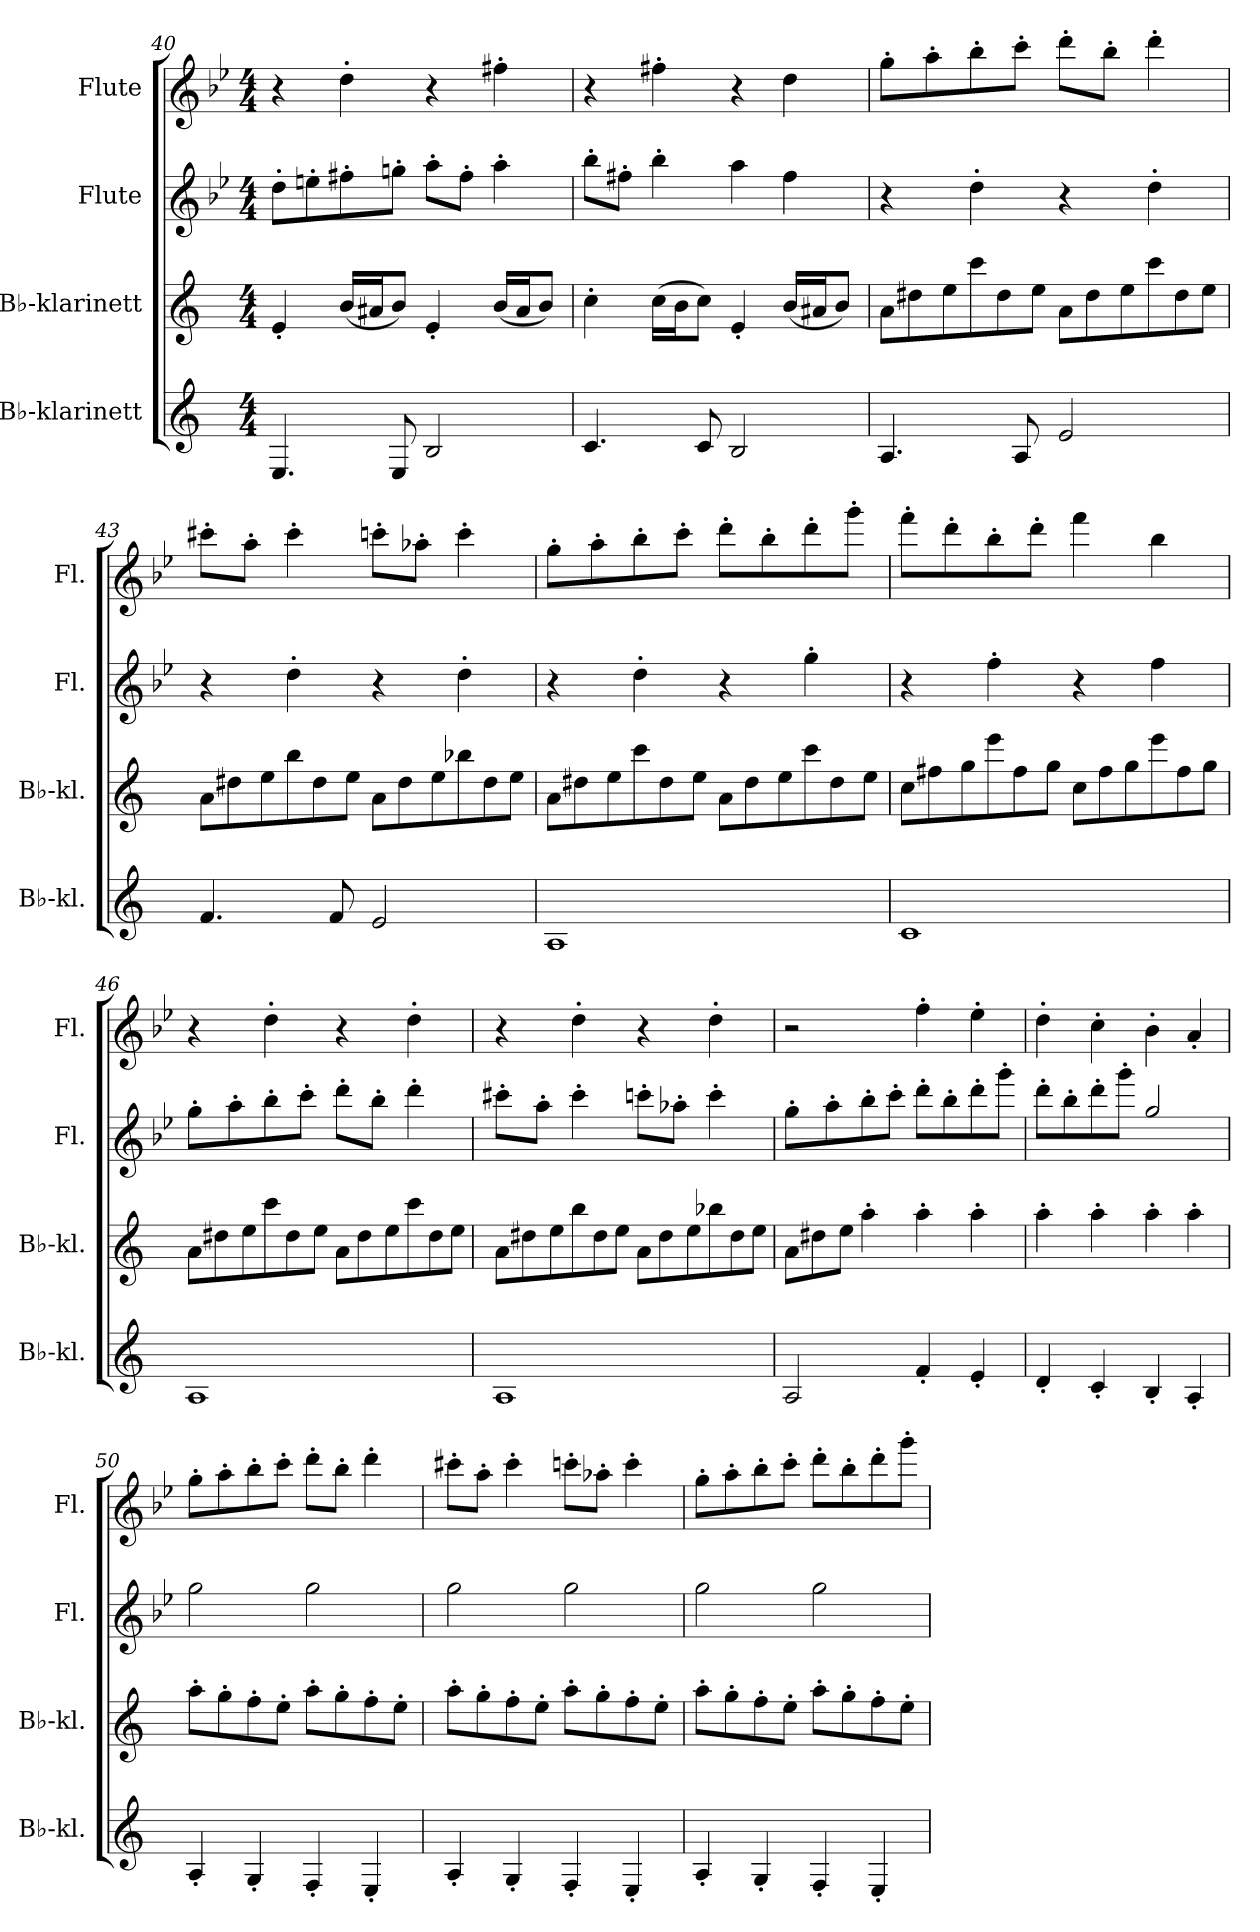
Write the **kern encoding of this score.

**kern	**kern	**kern	**kern
*part4	*part3	*part2	*part1
*staff4	*staff3	*staff2	*staff1
*I"B♭-klarinett	*I"B♭-klarinett	*I"Flute	*I"Flute
*I'B♭-kl.	*I'B♭-kl.	*I'Fl.	*I'Fl.
*clefG2	*clefG2	*clefG2	*clefG2
*ITrd1c2	*ITrd1c2	*	*
*k[b-e-]	*k[b-e-]	*k[b-e-]	*k[b-e-]
*M4/4	*M4/4	*M4/4	*M4/4
=40	=40	=40	=40
4.D/	4d'/	8dd'\L	4r
.	.	8een'\	.
.	(16a/LL	8ff#X'\	4dd'\
.	16g#X/J	.	.
8D/	8a/J)	8ggn'\J	.
2A/	4d'/	8aa'\L	4r
.	.	8ff#'\J	.
.	(16a/LL	4aa'\	4ff#X'\
.	16g#/J	.	.
.	8a/J)	.	.
!!LO:LB:g=z
=41	=41	=41	=41
4.B-/	4b-'\	8bb-'\L	4r
.	.	8ff#X'\J	.
.	(16b-\LL	4bb-'\	4ff#X'\
.	16a\J	.	.
8B-/	8b-\J)	.	.
2A/	4d'/	4aa\	4r
.	(16a/LL	4ff#\	4dd\
.	16g#X/J	.	.
.	8a/J)	.	.
=42	=42	=42	=42
*	*Xtuplet	*	*
4.G/	12g\L	4r	8gg'\L
.	12cc#X\	.	.
.	.	.	8aa'\
.	12dd\	.	.
.	12bb-\	4dd'\	8bb-'\
.	12cc#\	.	.
8G/	.	.	8ccc'\J
.	12dd\J	.	.
2d/	12g\L	4r	8ddd'\L
.	12cc#\	.	.
.	.	.	8bb-'\J
.	12dd\	.	.
.	12bb-\	4dd'\	4ddd'\
.	12cc#\	.	.
.	12dd\J	.	.
=43	=43	=43	=43
4.e-/	12g\L	4r	8ccc#X'\L
.	12cc#X\	.	.
.	.	.	8aa'\J
.	12dd\	.	.
.	12aa\	4dd'\	4ccc#'\
.	12cc#\	.	.
8e-/	.	.	.
.	12dd\J	.	.
2d/	12g\L	4r	8cccn'\L
.	12cc#\	.	.
.	.	.	8aa-X'\J
.	12dd\	.	.
.	12aa-X\	4dd'\	4ccc'\
.	12cc#\	.	.
.	12dd\J	.	.
!!LO:PB:g=z
=44	=44	=44	=44
1G	12g\L	4r	8gg'\L
.	12cc#X\	.	.
.	.	.	8aa'\
.	12dd\	.	.
.	12bb-\	4dd'\	8bb-'\
.	12cc#\	.	.
.	.	.	8ccc'\J
.	12dd\J	.	.
.	12g\L	4r	8ddd'\L
.	12cc#\	.	.
.	.	.	8bb-'\
.	12dd\	.	.
.	12bb-\	4gg'\	8ddd'\
.	12cc#\	.	.
.	.	.	8ggg'\J
.	12dd\J	.	.
=45	=45	=45	=45
1B-	12b-\L	4r	8fff'\L
.	12een\	.	.
.	.	.	8ddd'\
.	12ff\	.	.
.	12ddd\	4ff'\	8bb-'\
.	12ee\	.	.
.	.	.	8ddd'\J
.	12ff\J	.	.
.	12b-\L	4r	4fff\
.	12ee\	.	.
.	12ff\	.	.
.	12ddd\	4ff\	4bb-\
.	12ee\	.	.
.	12ff\J	.	.
=46	=46	=46	=46
1G	12g\L	8gg'\L	4r
.	12cc#X\	.	.
.	.	8aa'\	.
.	12dd\	.	.
.	12bb-\	8bb-'\	4dd'\
.	12cc#\	.	.
.	.	8ccc'\J	.
.	12dd\J	.	.
.	12g\L	8ddd'\L	4r
.	12cc#\	.	.
.	.	8bb-'\J	.
.	12dd\	.	.
.	12bb-\	4ddd'\	4dd'\
.	12cc#\	.	.
.	12dd\J	.	.
!!LO:LB:g=z
=47	=47	=47	=47
1G	12g\L	8ccc#X'\L	4r
.	12cc#X\	.	.
.	.	8aa'\J	.
.	12dd\	.	.
.	12aa\	4ccc#'\	4dd'\
.	12cc#\	.	.
.	12dd\J	.	.
.	12g\L	8cccn'\L	4r
.	12cc#\	.	.
.	.	8aa-X'\J	.
.	12dd\	.	.
.	12aa-X\	4ccc'\	4dd'\
.	12cc#\	.	.
.	12dd\J	.	.
=48	=48	=48	=48
2G/	12g\L	8gg'\L	2r
.	12cc#X\	.	.
.	.	8aa'\	.
.	12dd\J	.	.
.	4gg'\	8bb-'\	.
.	.	8ccc'\J	.
4e-'/	4gg'\	8ddd'\L	4ff'\
.	.	8bb-'\	.
4d'/	4gg'\	8ddd'\	4ee-'\
.	.	8ggg'\J	.
=49	=49	=49	=49
4c'/	4gg'\	8ddd'\L	4dd'\
.	.	8bb-'\	.
4B-'/	4gg'\	8ddd'\	4cc'\
.	.	8ggg'\J	.
4A'/	4gg'\	2gg/	4b-'\
4G'/	4gg'\	.	4a'/
!!LO:LB:g=z
=50	=50	=50	=50
4G'/	8gg'\L	2gg\	8gg'\L
.	8ff'\	.	8aa'\
4F'/	8ee-'\	.	8bb-'\
.	8dd'\J	.	8ccc'\J
4E-'/	8gg'\L	2gg\	8ddd'\L
.	8ff'\	.	8bb-'\J
4D'/	8ee-'\	.	4ddd'\
.	8dd'\J	.	.
=51	=51	=51	=51
4G'/	8gg'\L	2gg\	8ccc#X'\L
.	8ff'\	.	8aa'\J
4F'/	8ee-'\	.	4ccc#'\
.	8dd'\J	.	.
4E-'/	8gg'\L	2gg\	8cccn'\L
.	8ff'\	.	8aa-X'\J
4D'/	8ee-'\	.	4ccc'\
.	8dd'\J	.	.
=52	=52	=52	=52
4G'/	8gg'\L	2gg\	8gg'\L
.	8ff'\	.	8aa'\
4F'/	8ee-'\	.	8bb-'\
.	8dd'\J	.	8ccc'\J
4E-'/	8gg'\L	2gg\	8ddd'\L
.	8ff'\	.	8bb-'\
4D'/	8ee-'\	.	8ddd'\
.	8dd'\J	.	8ggg'\J
=	=	=	=
*-	*-	*-	*-
